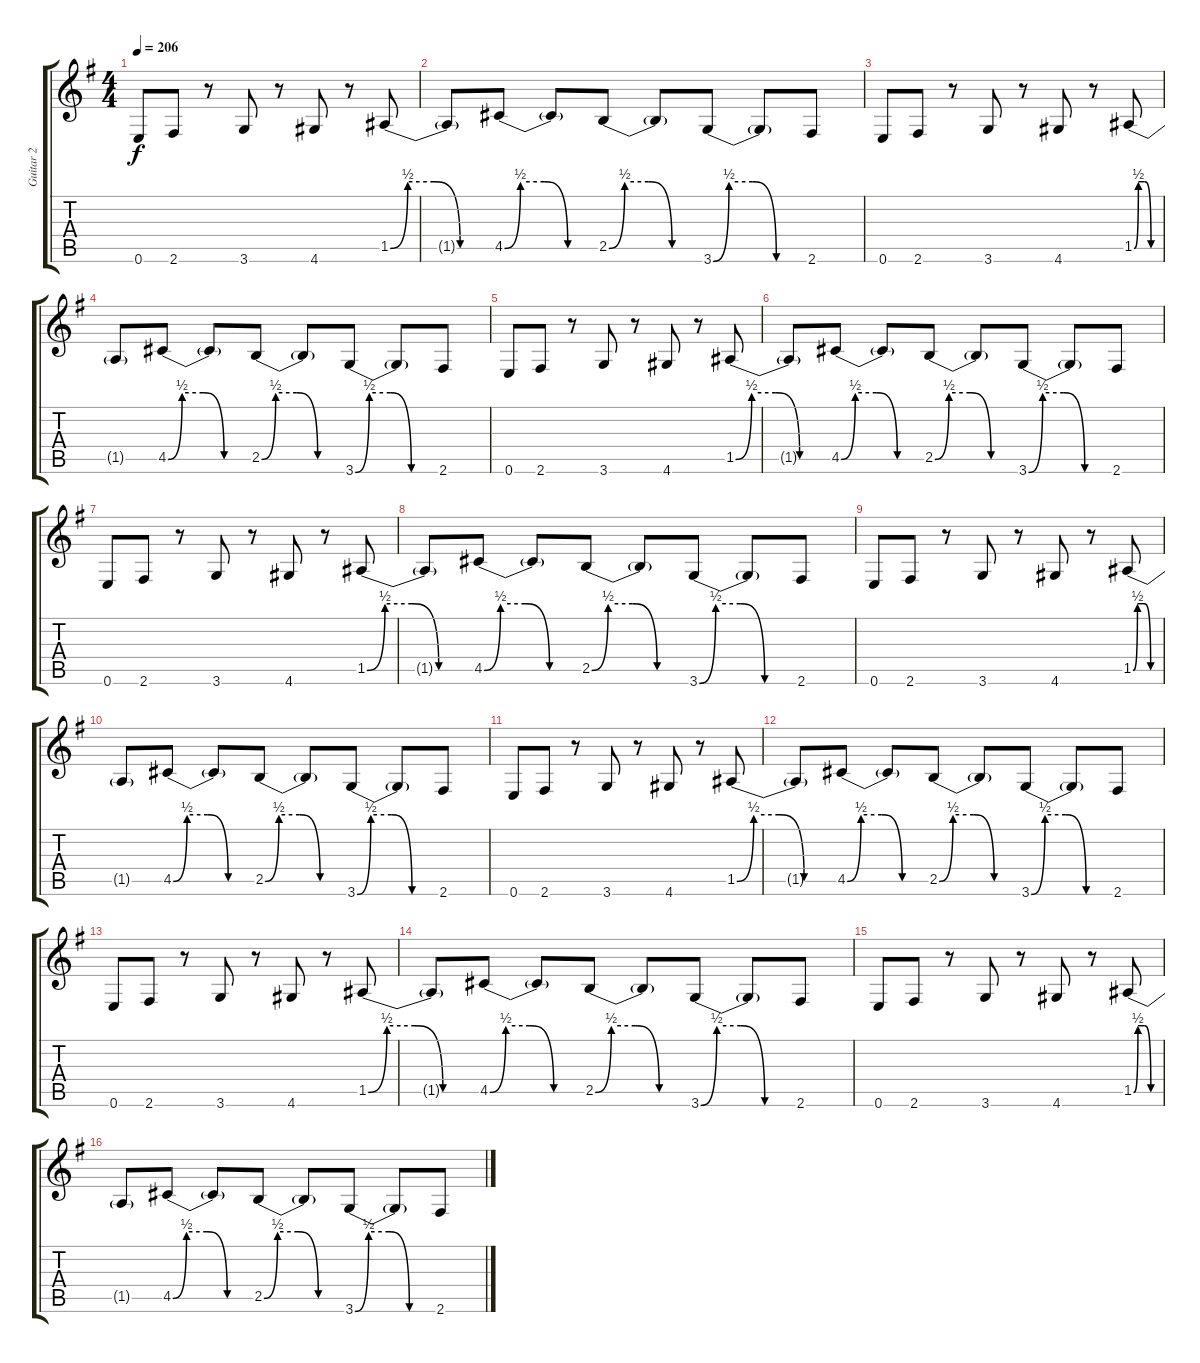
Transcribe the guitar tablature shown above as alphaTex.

\track ("Guitar 2" "Guitar 2") {instrument distortionguitar}
\staff {score tabs}
\tuning (E4 B3 G3 D3 A2 E2) {hide}
\ts (4 4)
\tempo 206
\clef g2
\ks g
0.6.8{dy f} 2.6.8 r.8 3.6.8 r.8 4.6.8 r.8 1.5{be (custom 0 0 10 2 25 2 40 0 60 0)}.8 |
1.5{t}.8 4.5{be (custom 0 0 10 2 25 2 40 0 60 0)}.8 4.5{t}.8 2.5{be (custom 0 0 10 2 25 2 40 0 60 0)}.8 2.5{t}.8 3.6{be (custom 0 0 10 2 25 2 40 0 60 0)}.8 3.6{t}.8 2.6.8 |
0.6.8 2.6.8 r.8 3.6.8 r.8 4.6.8 r.8 1.5{be (custom 0 0 10 2 25 2 40 0 60 0)}.8 |
1.5{t}.8 4.5{be (custom 0 0 10 2 25 2 40 0 60 0)}.8 4.5{t}.8 2.5{be (custom 0 0 10 2 25 2 40 0 60 0)}.8 2.5{t}.8 3.6{be (custom 0 0 10 2 25 2 40 0 60 0)}.8 3.6{t}.8 2.6.8 |
0.6.8 2.6.8 r.8 3.6.8 r.8 4.6.8 r.8 1.5{be (custom 0 0 10 2 25 2 40 0 60 0)}.8 |
1.5{t}.8 4.5{be (custom 0 0 10 2 25 2 40 0 60 0)}.8 4.5{t}.8 2.5{be (custom 0 0 10 2 25 2 40 0 60 0)}.8 2.5{t}.8 3.6{be (custom 0 0 10 2 25 2 40 0 60 0)}.8 3.6{t}.8 2.6.8 |
0.6.8 2.6.8 r.8 3.6.8 r.8 4.6.8 r.8 1.5{be (custom 0 0 10 2 25 2 40 0 60 0)}.8 |
1.5{t}.8 4.5{be (custom 0 0 10 2 25 2 40 0 60 0)}.8 4.5{t}.8 2.5{be (custom 0 0 10 2 25 2 40 0 60 0)}.8 2.5{t}.8 3.6{be (custom 0 0 10 2 25 2 40 0 60 0)}.8 3.6{t}.8 2.6.8 |
0.6.8 2.6.8 r.8 3.6.8 r.8 4.6.8 r.8 1.5{be (custom 0 0 10 2 25 2 40 0 60 0)}.8 |
1.5{t}.8 4.5{be (custom 0 0 10 2 25 2 40 0 60 0)}.8 4.5{t}.8 2.5{be (custom 0 0 10 2 25 2 40 0 60 0)}.8 2.5{t}.8 3.6{be (custom 0 0 10 2 25 2 40 0 60 0)}.8 3.6{t}.8 2.6.8 |
0.6.8 2.6.8 r.8 3.6.8 r.8 4.6.8 r.8 1.5{be (custom 0 0 10 2 25 2 40 0 60 0)}.8 |
1.5{t}.8 4.5{be (custom 0 0 10 2 25 2 40 0 60 0)}.8 4.5{t}.8 2.5{be (custom 0 0 10 2 25 2 40 0 60 0)}.8 2.5{t}.8 3.6{be (custom 0 0 10 2 25 2 40 0 60 0)}.8 3.6{t}.8 2.6.8 |
0.6.8 2.6.8 r.8 3.6.8 r.8 4.6.8 r.8 1.5{be (custom 0 0 10 2 25 2 40 0 60 0)}.8 |
1.5{t}.8 4.5{be (custom 0 0 10 2 25 2 40 0 60 0)}.8 4.5{t}.8 2.5{be (custom 0 0 10 2 25 2 40 0 60 0)}.8 2.5{t}.8 3.6{be (custom 0 0 10 2 25 2 40 0 60 0)}.8 3.6{t}.8 2.6.8 |
0.6.8 2.6.8 r.8 3.6.8 r.8 4.6.8 r.8 1.5{be (custom 0 0 10 2 25 2 40 0 60 0)}.8 |
1.5{t}.8 4.5{be (custom 0 0 10 2 25 2 40 0 60 0)}.8 4.5{t}.8 2.5{be (custom 0 0 10 2 25 2 40 0 60 0)}.8 2.5{t}.8 3.6{be (custom 0 0 10 2 25 2 40 0 60 0)}.8 3.6{t}.8 2.6.8
